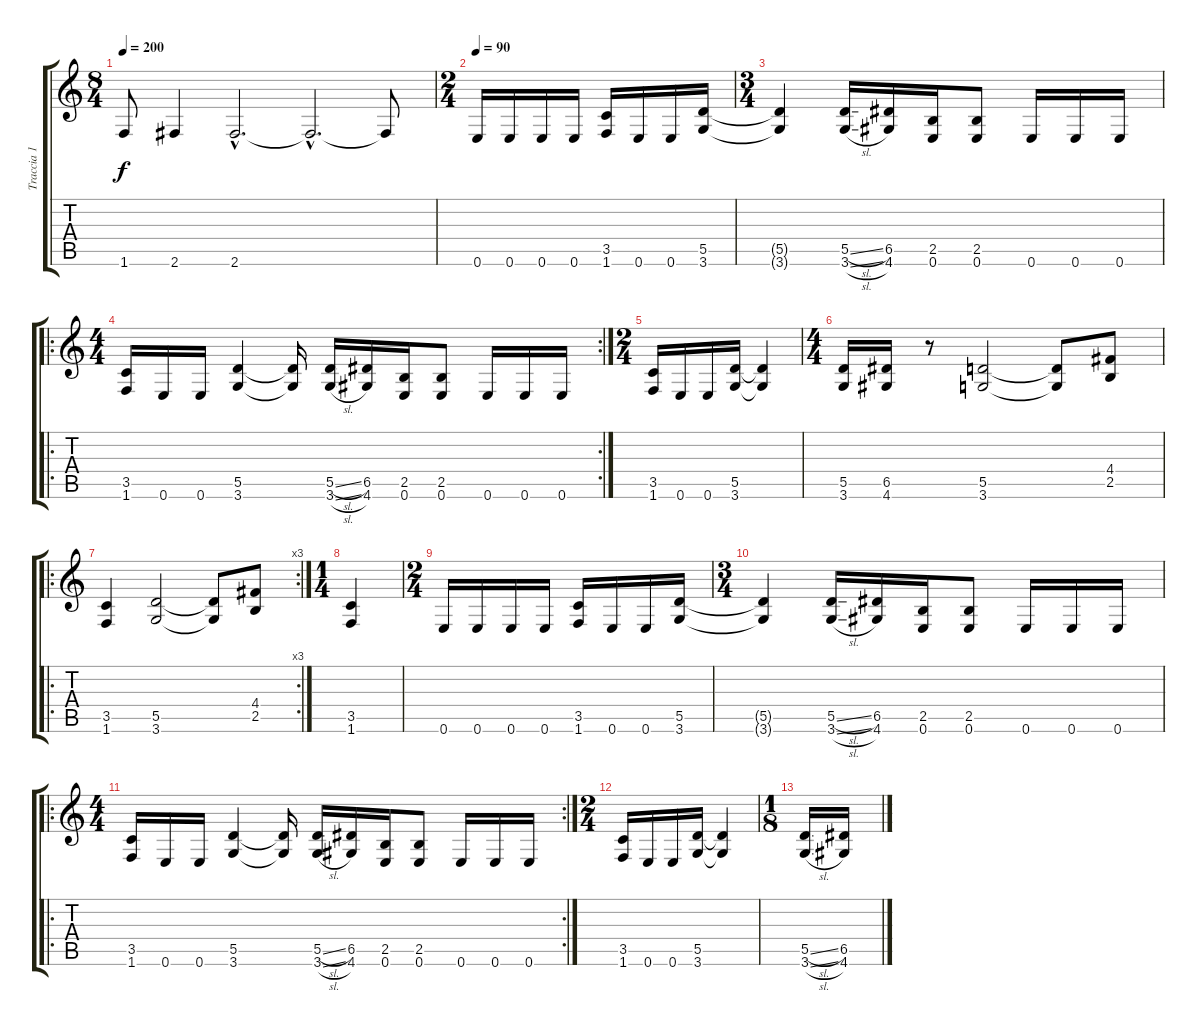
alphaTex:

\track ("Traccia 1" "Traccia 1") {instrument distortionguitar}
\staff {score tabs}
\tuning (E4 B3 G3 D3 A2 E2) {hide}
\ts (8 4)
\tempo 200
\clef g2
\ks c
1.6.8{dy f} 2.6.4 2.6{hac}.2{d} 2.6{hac t}.2{d} 2.6{t}.8 |
\ts (2 4)
\tempo 90
0.6.16 0.6.16 0.6.16 0.6.16 (3.5 1.6).16 0.6.16 0.6.16 (5.5 3.6).16 |
\ts (3 4)
(5.5{t} 3.6{t}).4 (5.5{sl} 3.6{sl}).16 (6.5 4.6).16 (2.5 0.6).16 (2.5 0.6).8 0.6.16 0.6.16 0.6.16 |
\ro
\rc 2
\ts (4 4)
(3.5 1.6).16 0.6.16 0.6.16 (5.5 3.6).4 (5.5{t} 3.6{t}).16 (5.5{sl} 3.6{sl}).16 (6.5 4.6).16 (2.5 0.6).16 (2.5 0.6).8 0.6.16 0.6.16 0.6.16 |
\ts (2 4)
(3.5 1.6).16 0.6.16 0.6.16 (5.5 3.6).16 (5.5{t} 3.6{t}).4 |
\ts (4 4)
(5.5 3.6).16 (6.5 4.6).16 r.8 (5.5 3.6).2 (5.5{t} 3.6{t}).8 (4.4 2.5).8 |
\ro
\rc 3
(3.5 1.6).4 (5.5 3.6).2 (5.5{t} 3.6{t}).8 (4.4 2.5).8 |
\ts (1 4)
(3.5 1.6).4 |
\ts (2 4)
0.6.16 0.6.16 0.6.16 0.6.16 (3.5 1.6).16 0.6.16 0.6.16 (5.5 3.6).16 |
\ts (3 4)
(5.5{t} 3.6{t}).4 (5.5{sl} 3.6{sl}).16 (6.5 4.6).16 (2.5 0.6).16 (2.5 0.6).8 0.6.16 0.6.16 0.6.16 |
\ro
\rc 2
\ts (4 4)
(3.5 1.6).16 0.6.16 0.6.16 (5.5 3.6).4 (5.5{t} 3.6{t}).16 (5.5{sl} 3.6{sl}).16 (6.5 4.6).16 (2.5 0.6).16 (2.5 0.6).8 0.6.16 0.6.16 0.6.16 |
\ts (2 4)
(3.5 1.6).16 0.6.16 0.6.16 (5.5 3.6).16 (5.5{t} 3.6{t}).4 |
\ts (1 8)
(5.5{sl} 3.6{sl}).16 (6.5 4.6).16
